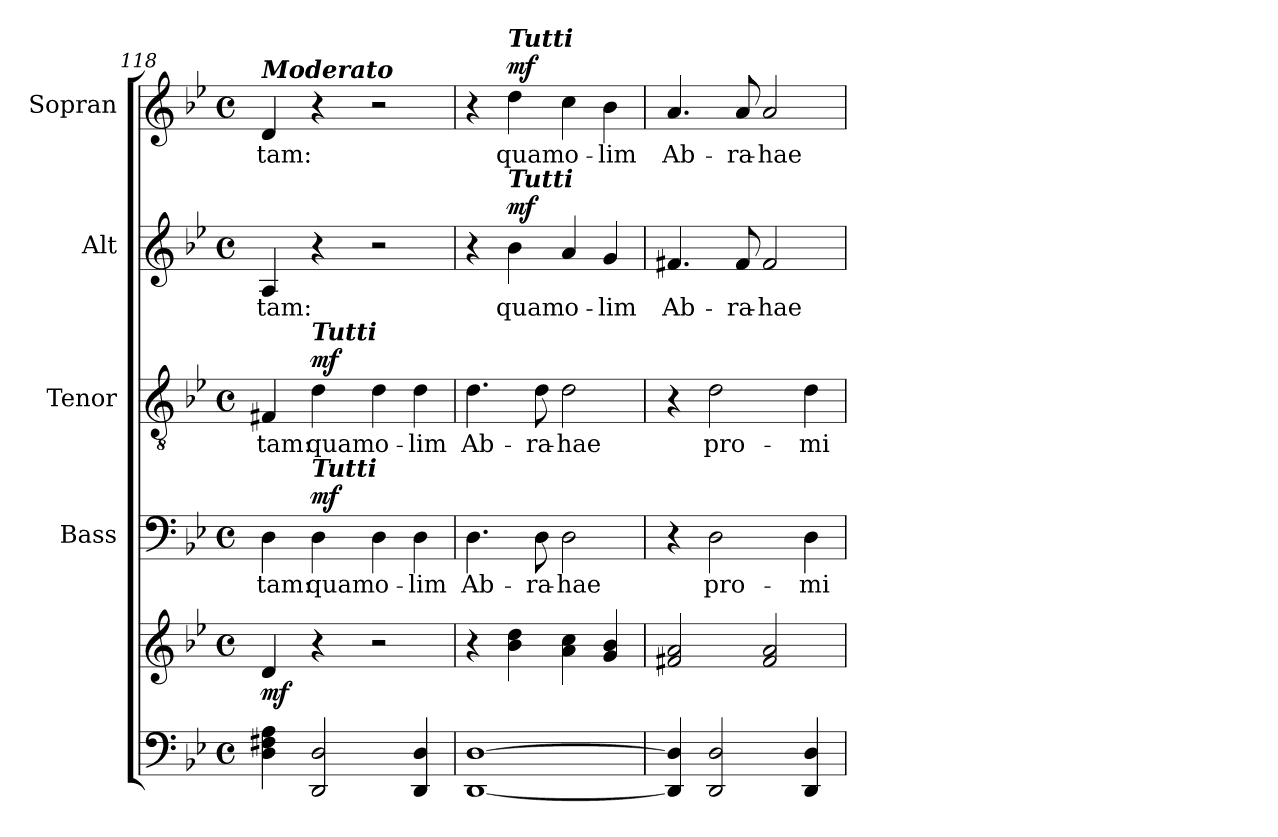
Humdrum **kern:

**kern	**kern	**dynam	**kern	**text	**dynam	**kern	**text	**dynam	**kern	**text	**dynam	**kern	**text	**dynam
*part5	*part5	*part5	*part4	*part4	*part4	*part3	*part3	*part3	*part2	*part2	*part2	*part1	*part1	*part1
*staff6	*staff5	*staff5/6	*staff4	*staff4	*staff4	*staff3	*staff3	*staff3	*staff2	*staff2	*staff2	*staff1	*staff1	*staff1
*	*	*	*I"Bass	*	*	*I"Tenor	*	*	*I"Alt	*	*	*I"Sopran	*	*
*	*	*	*I'B.	*	*	*I'T.	*	*	*I'A.	*	*	*I'S.	*	*
*clefF4	*clefG2	*	*clefF4	*	*	*clefGv2	*	*	*clefG2	*	*	*clefG2	*	*
*k[b-e-]	*k[b-e-]	*	*k[b-e-]	*	*	*k[b-e-]	*	*	*k[b-e-]	*	*	*k[b-e-]	*	*
*B-:	*B-:	*	*B-:	*	*	*B-:	*	*	*B-:	*	*	*B-:	*	*
*M4/4	*M4/4	*	*M4/4	*	*	*M4/4	*	*	*M4/4	*	*	*M4/4	*	*
*met(c)	*met(c)	*	*met(c)	*	*	*met(c)	*	*	*met(c)	*	*	*met(c)	*	*
=118	=118	=118	=118	=118	=118	=118	=118	=118	=118	=118	=118	=118	=118	=118
!	!	!	!	!	!	!	!	!	!	!	!	!LO:TX:a:Bi:t=Moderato	!	!
!	!	!LO:DY:b	!	!LO:LY:b	!	!	!LO:LY:b	!	!	!LO:LY:b	!	!	!LO:LY:b	!
4D\ 4F#X\ 4A\	4d/	mf	4D\	-tam:	.	4F#X/	-tam:	.	4A/	-tam:	.	4d/	-tam:	.
!	!	!	!	!	!	!LO:TX:a:Bi:t=Tutti	!	!	!	!	!	!	!	!
!	!	!	!LO:TX:a:Bi:t=Tutti	!	!	!	!	!	!	!	!	!	!	!
!	!	!	!	!LO:LY:b	!LO:DY:a	!	!LO:LY:b	!LO:DY:a	!	!	!	!	!	!
2DD/ 2D/	4r	.	4D\	quam	mf	4d\	quam	mf	4r	.	.	4r	.	.
!	!	!	!	!LO:LY:b	!	!	!LO:LY:b	!	!	!	!	!	!	!
.	2r	.	4D\	o-	.	4d\	o-	.	2r	.	.	2r	.	.
!	!	!	!	!LO:LY:b	!	!	!LO:LY:b	!	!	!	!	!	!	!
4DD/ 4D/	.	.	4D\	-lim	.	4d\	-lim	.	.	.	.	.	.	.
=119	=119	=119	=119	=119	=119	=119	=119	=119	=119	=119	=119	=119	=119	=119
!	!	!	!	!LO:LY:b	!	!	!LO:LY:b	!	!	!	!	!	!	!
[1DD [1D	4r	.	4.D\	Ab-	.	4.d\	Ab-	.	4r	.	.	4r	.	.
!	!	!	!	!	!	!	!	!	!	!	!	!LO:TX:a:Bi:t=Tutti	!	!
!	!	!	!	!	!	!	!	!	!LO:TX:a:Bi:t=Tutti	!	!	!	!	!
!	!	!	!	!	!	!	!	!	!	!LO:LY:b	!LO:DY:a	!	!LO:LY:b	!LO:DY:a
.	4b-\ 4dd\	.	.	.	.	.	.	.	4b-\	quam	mf	4dd\	quam	mf
!	!	!	!	!LO:LY:b	!	!	!LO:LY:b	!	!	!	!	!	!	!
.	.	.	8D\	-ra-	.	8d\	-ra-	.	.	.	.	.	.	.
!	!	!	!	!LO:LY:b	!	!	!LO:LY:b	!	!	!LO:LY:b	!	!	!LO:LY:b	!
.	4a\ 4cc\	.	2D\	-hae	.	2d\	-hae	.	4a/	o-	.	4cc\	o-	.
!	!	!	!	!	!	!	!	!	!	!LO:LY:b	!	!	!LO:LY:b	!
.	4g/ 4b-/	.	.	.	.	.	.	.	4g/	-lim	.	4b-\	-lim	.
=120	=120	=120	=120	=120	=120	=120	=120	=120	=120	=120	=120	=120	=120	=120
!	!	!	!	!	!	!	!	!	!	!LO:LY:b	!	!	!LO:LY:b	!
4DD/] 4D/]	2f#X/ 2a/	.	4r	.	.	4r	.	.	4.f#X/	Ab-	.	4.a/	Ab-	.
!	!	!	!	!LO:LY:b	!	!	!LO:LY:b	!	!	!	!	!	!	!
2DD/ 2D/	.	.	2D\	pro-	.	2d\	pro-	.	.	.	.	.	.	.
!	!	!	!	!	!	!	!	!	!	!LO:LY:b	!	!	!LO:LY:b	!
.	.	.	.	.	.	.	.	.	8f#/	-ra-	.	8a/	-ra-	.
!	!	!	!	!	!	!	!	!	!	!LO:LY:b	!	!	!LO:LY:b	!
.	2f#/ 2a/	.	.	.	.	.	.	.	2f#/	-hae	.	2a/	-hae	.
!	!	!	!	!LO:LY:b	!	!	!LO:LY:b	!	!	!	!	!	!	!
4DD/ 4D/	.	.	4D\	-mi-	.	4d\	-mi-	.	.	.	.	.	.	.
=	=	=	=	=	=	=	=	=	=	=	=	=	=	=
*-	*-	*-	*-	*-	*-	*-	*-	*-	*-	*-	*-	*-	*-	*-
